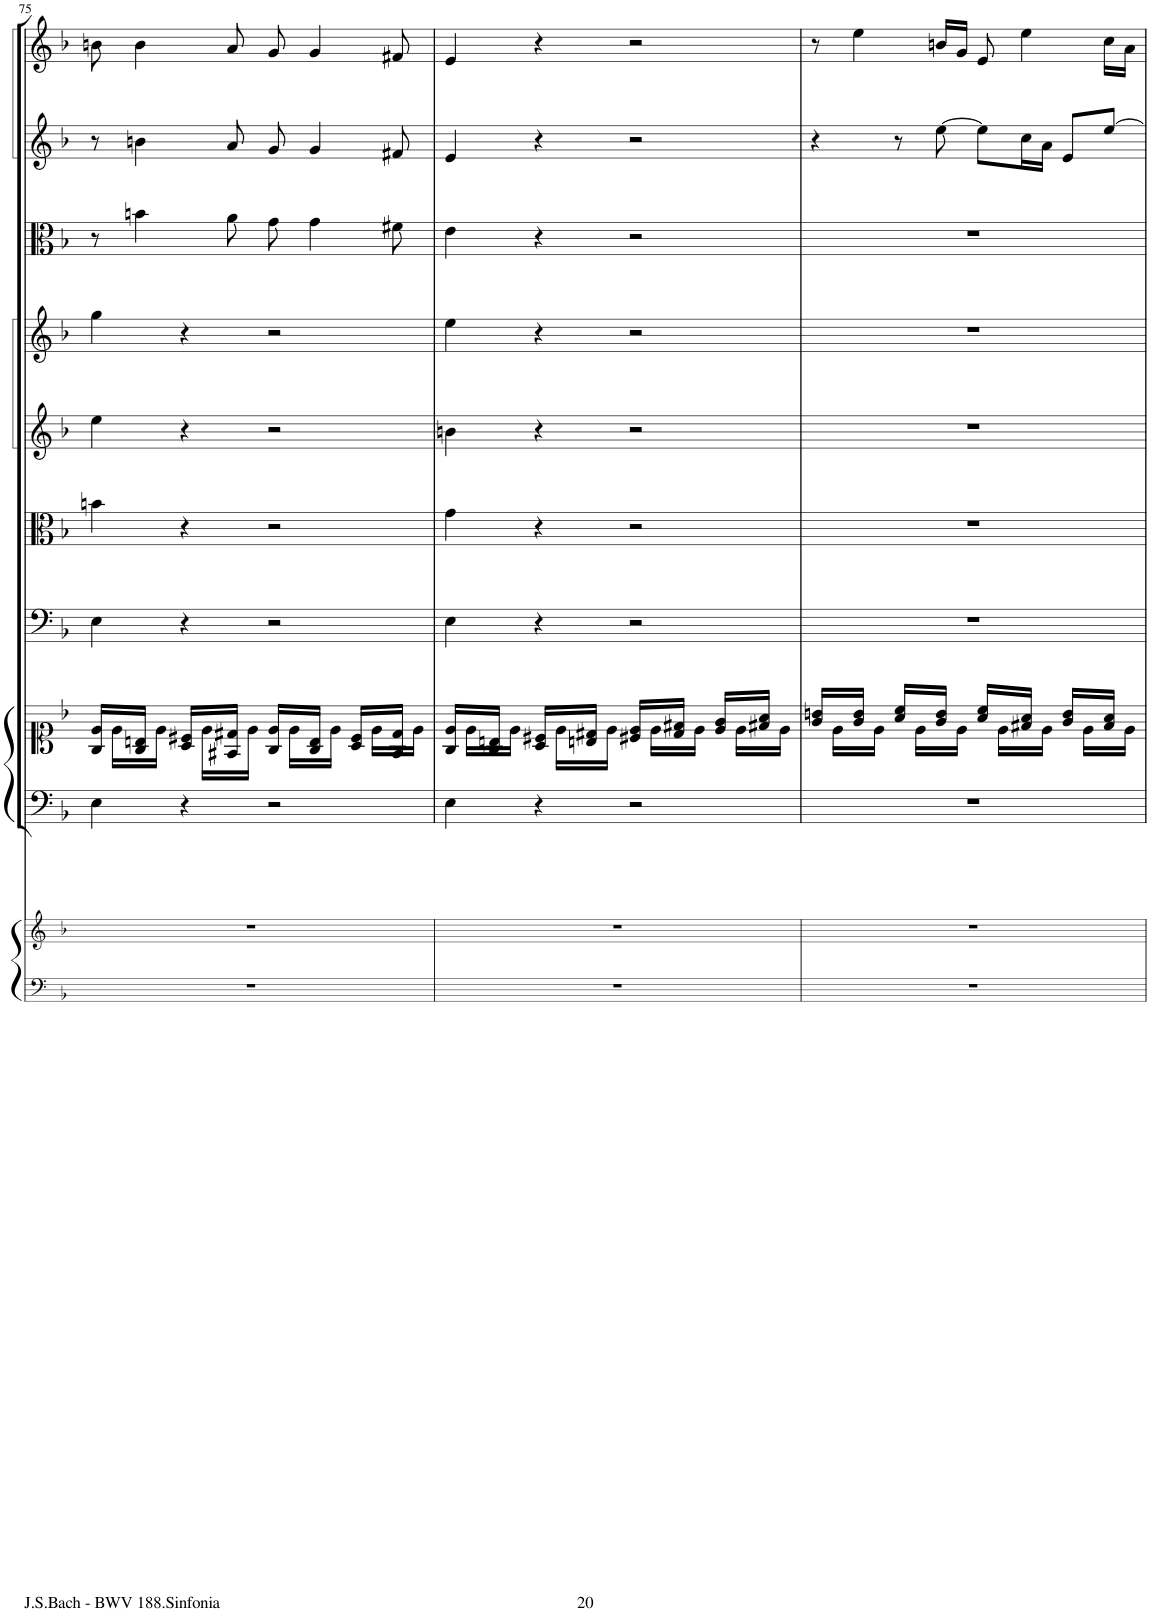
**kern	**kern	**kern	**kern	**kern	**kern	**kern	**kern	**kern	**kern	**kern
*part9	*part9	*part8	*part8	*part7	*part6	*part5	*part4	*part3	*part2	*part1
*staff11	*staff10	*staff9	*staff8	*staff7	*staff6	*staff5	*staff4	*staff3	*staff2	*staff1
*I"Piano reduction	*	*I"Organo	*	*I"Continuo	*I"Viola	*I"Violino II	*I"Violino I	*I"Taille	*I"Oboe II	*I"Oboe I
*I'Pno	*	*	*	*	*I'Vla	*I'Vln	*I'Vln	*	*I'Ob	*I'Ob
!!LO:PB:g=z
*clefF4	*clefG2	*clefF4	*clefC1	*clefF4	*clefC3	*clefG2	*clefG2	*clefC3	*clefG2	*clefG2
*k[b-]	*k[b-]	*k[b-]	*k[b-]	*k[b-]	*k[b-]	*k[b-]	*k[b-]	*k[b-]	*k[b-]	*k[b-]
*M4/4	*M4/4	*M4/4	*M4/4	*M4/4	*M4/4	*M4/4	*M4/4	*M4/4	*M4/4	*M4/4
*met(c)	*met(c)	*met(c)	*met(c)	*met(c)	*met(c)	*met(c)	*met(c)	*met(c)	*met(c)	*met(c)
=75	=75	=75	=75	=75	=75	=75	=75	=75	=75	=75
*	*	*	*^	*	*	*	*	*	*	*
1r	1r	4E\	16G/ 16e/LL	16ryy	4E\	4bn\	4ee\	4gg\	8r	8r	8bn\
.	.	.	16ryy	16e\LL	.	.	.	.	.	.	.
.	.	.	16G/ 16Bn/JJ	16ryy	.	.	.	.	4bn\	4bn\	4b\
.	.	.	16ryy	16e\JJ	.	.	.	.	.	.	.
.	.	4r	16A/ 16c#X/LL	16ryy	4r	4r	4r	4r	.	.	.
.	.	.	16ryy	16e\LL	.	.	.	.	.	.	.
.	.	.	16F#X/ 16d#X/JJ	16ryy	.	.	.	.	8a\	8a/	8a/
.	.	.	16ryy	16e\JJ	.	.	.	.	.	.	.
.	.	2r	16G/ 16e/LL	16ryy	2r	2r	2r	2r	8g\	8g/	8g/
.	.	.	16ryy	16e\LL	.	.	.	.	.	.	.
.	.	.	16G/ 16B/JJ	16ryy	.	.	.	.	4g\	4g/	4g/
.	.	.	16ryy	16e\JJ	.	.	.	.	.	.	.
.	.	.	16A/ 16c#/LL	16ryy	.	.	.	.	.	.	.
.	.	.	16ryy	16e\LL	.	.	.	.	.	.	.
.	.	.	16F#/ 16d#/JJ	16ryy	.	.	.	.	8f#X\	8f#X/	8f#X/
.	.	.	16ryy	16e\JJ	.	.	.	.	.	.	.
=76	=76	=76	=76	=76	=76	=76	=76	=76	=76	=76	=76
1r	1r	4E\	16G/ 16e/LL	16ryy	4E\	4g\	4bn\	4ee\	4e\	4e/	4e/
.	.	.	16ryy	16e\LL	.	.	.	.	.	.	.
.	.	.	16G/ 16Bn/JJ	16ryy	.	.	.	.	.	.	.
.	.	.	16ryy	16e\JJ	.	.	.	.	.	.	.
.	.	4r	16A/ 16c#X/LL	16ryy	4r	4r	4r	4r	4r	4r	4r
.	.	.	16ryy	16e\LL	.	.	.	.	.	.	.
.	.	.	16Bn/ 16d#X/JJ	16ryy	.	.	.	.	.	.	.
.	.	.	16ryy	16e\JJ	.	.	.	.	.	.	.
.	.	2r	16c#X/ 16e/LL	16ryy	2r	2r	2r	2r	2r	2r	2r
.	.	.	16ryy	16e\LL	.	.	.	.	.	.	.
.	.	.	16d#/ 16f#X/JJ	16ryy	.	.	.	.	.	.	.
.	.	.	16ryy	16e\JJ	.	.	.	.	.	.	.
.	.	.	16e/ 16g/LL	16ryy	.	.	.	.	.	.	.
.	.	.	16ryy	16e\LL	.	.	.	.	.	.	.
.	.	.	16f#X/ 16a/JJ	16ryy	.	.	.	.	.	.	.
.	.	.	16ryy	16e\JJ	.	.	.	.	.	.	.
=77	=77	=77	=77	=77	=77	=77	=77	=77	=77	=77	=77
1r	1r	1r	16g/ 16bn/LL	16ryy	1r	1r	1r	1r	1r	4r	8r
.	.	.	16ryy	16e\LL	.	.	.	.	.	.	.
.	.	.	16g/ 16b/JJ	16ryy	.	.	.	.	.	.	4ee\
.	.	.	16ryy	16e\JJ	.	.	.	.	.	.	.
.	.	.	16a/ 16cc/LL	16ryy	.	.	.	.	.	8r	.
.	.	.	16ryy	16e\LL	.	.	.	.	.	.	.
.	.	.	16g/ 16b/JJ	16ryy	.	.	.	.	.	[8ee\	16bn/LL
.	.	.	16ryy	16e\JJ	.	.	.	.	.	.	16g/JJ
.	.	.	16a/ 16cc/LL	16ryy	.	.	.	.	.	8ee\L]	8e/
.	.	.	16ryy	16e\LL	.	.	.	.	.	.	.
.	.	.	16f#X/ 16a/JJ	16ryy	.	.	.	.	.	16cc\L	4ee\
.	.	.	16ryy	16e\JJ	.	.	.	.	.	16a\JJ	.
.	.	.	16g/ 16b/LL	16ryy	.	.	.	.	.	8e/L	.
.	.	.	16ryy	16e\LL	.	.	.	.	.	.	.
.	.	.	16f#/ 16a/JJ	16ryy	.	.	.	.	.	[8ee/J	16cc\LL
.	.	.	16ryy	16e\JJ	.	.	.	.	.	.	16a\JJ
*	*	*	*v	*v	*	*	*	*	*	*	*
=	=	=	=	=	=	=	=	=	=	=
*-	*-	*-	*-	*-	*-	*-	*-	*-	*-	*-
